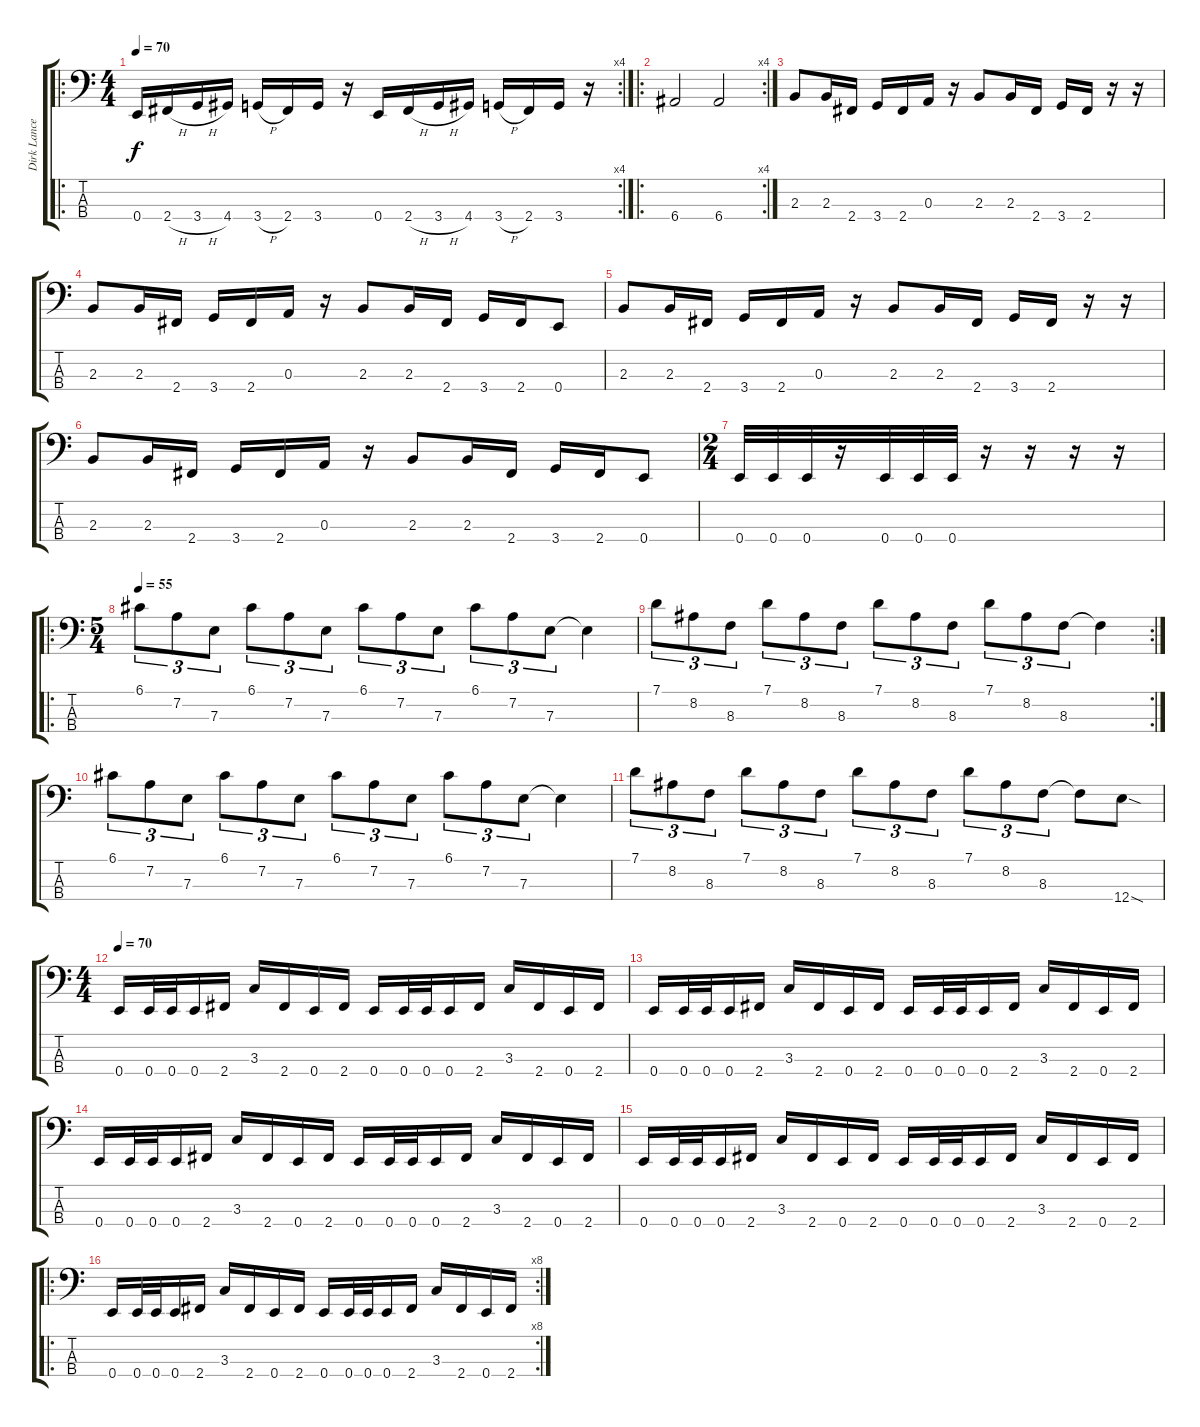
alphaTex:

\track ("Dirk Lance" "Dirk Lance") {instrument electricbassfinger}
\staff {score tabs}
\tuning (G2 D2 A1 E1) {hide}
\ro
\rc 4
\ts (4 4)
\tempo 70
\clef f4
\ks c
0.4.16{dy f} 2.4{h}.16 3.4{h}.16 4.4.16 3.4{h}.16 2.4.16 3.4.16 r.16 0.4.16 2.4{h}.16 3.4{h}.16 4.4.16 3.4{h}.16 2.4.16 3.4.16 r.16 |
\ro
\rc 4
6.4.2 6.4.2 |
2.3.8 2.3.16 2.4.16 3.4.16 2.4.16 0.3.16 r.16 2.3.8 2.3.16 2.4.16 3.4.16 2.4.16 r.16 r.16 |
2.3.8 2.3.16 2.4.16 3.4.16 2.4.16 0.3.16 r.16 2.3.8 2.3.16 2.4.16 3.4.16 2.4.16 0.4.8 |
2.3.8 2.3.16 2.4.16 3.4.16 2.4.16 0.3.16 r.16 2.3.8 2.3.16 2.4.16 3.4.16 2.4.16 r.16 r.16 |
2.3.8 2.3.16 2.4.16 3.4.16 2.4.16 0.3.16 r.16 2.3.8 2.3.16 2.4.16 3.4.16 2.4.16 0.4.8 |
\ts (2 4)
0.4.32 0.4.32 0.4.32 r.16 0.4.32 0.4.32 0.4.32 r.16 r.16 r.16 r.16 |
\ro
\ts (5 4)
\tempo 55
6.1.8{tu (3 2)} 7.2.8{tu (3 2)} 7.3.8{tu (3 2)} 6.1.8{tu (3 2)} 7.2.8{tu (3 2)} 7.3.8{tu (3 2)} 6.1.8{tu (3 2)} 7.2.8{tu (3 2)} 7.3.8{tu (3 2)} 6.1.8{tu (3 2)} 7.2.8{tu (3 2)} 7.3.8{tu (3 2)} 7.3{t}.4 |
\rc 2
7.1.8{tu (3 2)} 8.2.8{tu (3 2)} 8.3.8{tu (3 2)} 7.1.8{tu (3 2)} 8.2.8{tu (3 2)} 8.3.8{tu (3 2)} 7.1.8{tu (3 2)} 8.2.8{tu (3 2)} 8.3.8{tu (3 2)} 7.1.8{tu (3 2)} 8.2.8{tu (3 2)} 8.3.8{tu (3 2)} 8.3{t}.4 |
6.1.8{tu (3 2)} 7.2.8{tu (3 2)} 7.3.8{tu (3 2)} 6.1.8{tu (3 2)} 7.2.8{tu (3 2)} 7.3.8{tu (3 2)} 6.1.8{tu (3 2)} 7.2.8{tu (3 2)} 7.3.8{tu (3 2)} 6.1.8{tu (3 2)} 7.2.8{tu (3 2)} 7.3.8{tu (3 2)} 7.3{t}.4 |
7.1.8{tu (3 2)} 8.2.8{tu (3 2)} 8.3.8{tu (3 2)} 7.1.8{tu (3 2)} 8.2.8{tu (3 2)} 8.3.8{tu (3 2)} 7.1.8{tu (3 2)} 8.2.8{tu (3 2)} 8.3.8{tu (3 2)} 7.1.8{tu (3 2)} 8.2.8{tu (3 2)} 8.3.8{tu (3 2)} 8.3{t}.8 12.4{sod}.8 |
\ts (4 4)
\tempo 70
0.4.16 0.4.32 0.4.32 0.4.16 2.4.16 3.3.16 2.4.16 0.4.16 2.4.16 0.4.16 0.4.32 0.4.32 0.4.16 2.4.16 3.3.16 2.4.16 0.4.16 2.4.16 |
0.4.16 0.4.32 0.4.32 0.4.16 2.4.16 3.3.16 2.4.16 0.4.16 2.4.16 0.4.16 0.4.32 0.4.32 0.4.16 2.4.16 3.3.16 2.4.16 0.4.16 2.4.16 |
0.4.16 0.4.32 0.4.32 0.4.16 2.4.16 3.3.16 2.4.16 0.4.16 2.4.16 0.4.16 0.4.32 0.4.32 0.4.16 2.4.16 3.3.16 2.4.16 0.4.16 2.4.16 |
0.4.16 0.4.32 0.4.32 0.4.16 2.4.16 3.3.16 2.4.16 0.4.16 2.4.16 0.4.16 0.4.32 0.4.32 0.4.16 2.4.16 3.3.16 2.4.16 0.4.16 2.4.16 |
\ro
\rc 8
0.4.16 0.4.32 0.4.32 0.4.16 2.4.16 3.3.16 2.4.16 0.4.16 2.4.16 0.4.16 0.4.32 0.4.32 0.4.16 2.4.16 3.3.16 2.4.16 0.4.16 2.4.16
